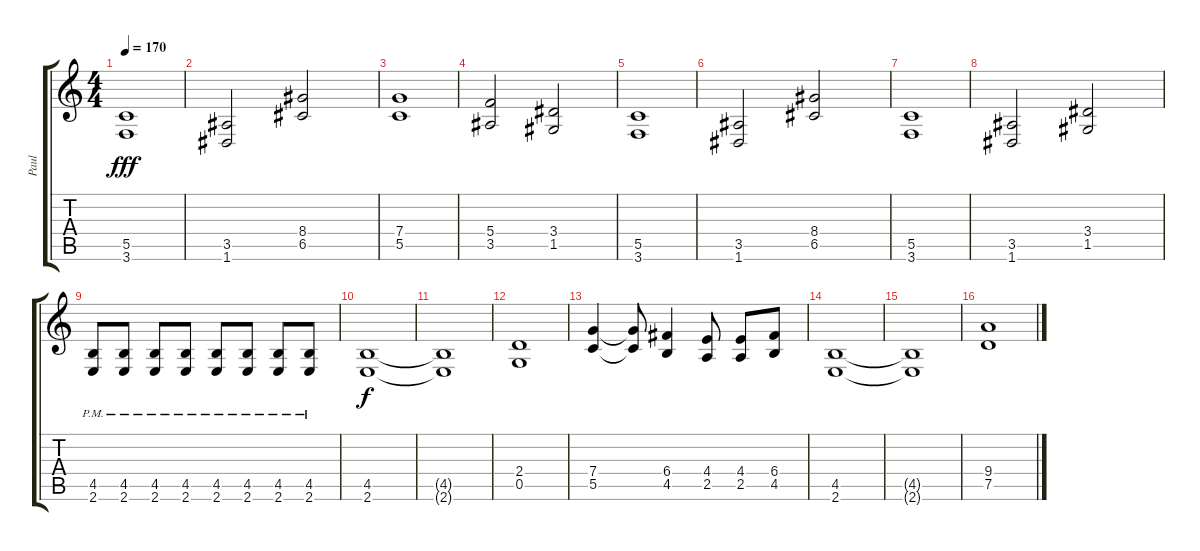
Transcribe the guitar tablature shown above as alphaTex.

\track ("Paul" "Paul") {instrument distortionguitar}
\staff {score tabs}
\tuning (D4 A3 F3 C3 G2 D2) {hide}
\ts (4 4)
\tempo 170
\clef g2
\ks c
(5.5 3.6).1{dy fff} |
(3.5 1.6).2 (8.4 6.5).2 |
(7.4 5.5).1 |
(5.4 3.5).2 (3.4 1.5).2 |
(5.5 3.6).1 |
(3.5 1.6).2 (8.4 6.5).2 |
(5.5 3.6).1 |
(3.5 1.6).2 (3.4 1.5).2 |
(4.5{pm} 2.6{pm}).8 (4.5{pm} 2.6{pm}).8 (4.5{pm} 2.6{pm}).8 (4.5{pm} 2.6{pm}).8 (4.5{pm} 2.6{pm}).8 (4.5{pm} 2.6{pm}).8 (4.5{pm} 2.6{pm}).8 (4.5{pm} 2.6{pm}).8 |
(4.5 2.6).1{dy f} |
(4.5{t} 2.6{t}).1 |
(2.4 0.5).1 |
(7.4 5.5).4 (7.4{t} 5.5{t}).8 (6.4 4.5).4 (4.4 2.5).8 (4.4 2.5).8 (6.4 4.5).8 |
(4.5 2.6).1 |
(4.5{t} 2.6{t}).1 |
(9.4 7.5).1
